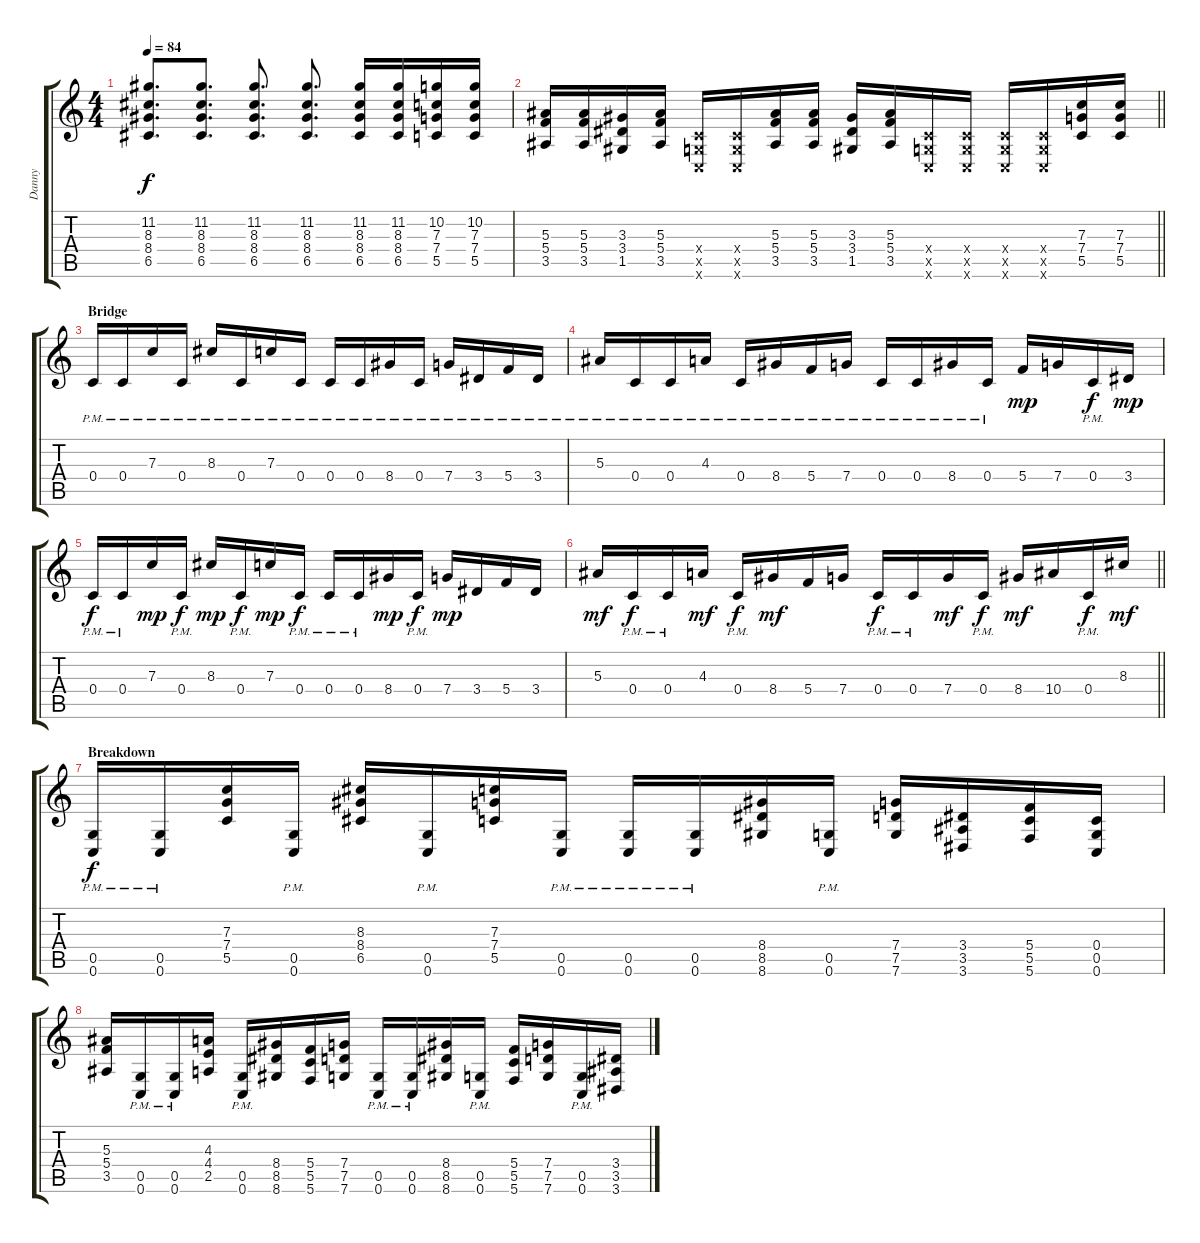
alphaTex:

\track ("Danny" "Danny") {instrument distortionguitar}
\staff {score tabs}
\tuning (D4 A3 F3 C3 G2 C2) {hide}
\ts (4 4)
\tempo 84
\clef g2
\ks c
(11.2 8.3 8.4 6.5).8{d dy f} (11.2 8.3 8.4 6.5).8{d} (11.2 8.3 8.4 6.5).8{d} (11.2 8.3 8.4 6.5).8{d} (11.2 8.3 8.4 6.5).16 (11.2 8.3 8.4 6.5).16 (10.2 7.3 7.4 5.5).16 (10.2 7.3 7.4 5.5).16 |
\barLineRight lightlight
(5.3 5.4 3.5).16 (5.3 5.4 3.5).16 (3.3 3.4 1.5).16 (5.3 5.4 3.5).16 (0.4{x} 0.5{x} 0.6{x}).16 (0.4{x} 0.5{x} 0.6{x}).16 (5.3 5.4 3.5).16 (5.3 5.4 3.5).16 (3.3 3.4 1.5).16 (5.3 5.4 3.5).16 (0.4{x} 0.5{x} 0.6{x}).16 (0.4{x} 0.5{x} 0.6{x}).16 (0.4{x} 0.5{x} 0.6{x}).16 (0.4{x} 0.5{x} 0.6{x}).16 (7.3 7.4 5.5).16 (7.3 7.4 5.5).16 |
\section ("" "Bridge")
0.4{pm}.16 0.4{pm}.16 7.3{pm}.16 0.4{pm}.16 8.3{pm}.16 0.4{pm}.16 7.3{pm}.16 0.4{pm}.16 0.4{pm}.16 0.4{pm}.16 8.4{pm}.16 0.4{pm}.16 7.4{pm}.16 3.4{pm}.16 5.4{pm}.16 3.4{pm}.16 |
5.3{pm}.16 0.4{pm}.16 0.4{pm}.16 4.3{pm}.16 0.4{pm}.16 8.4{pm}.16 5.4{pm}.16 7.4{pm}.16 0.4{pm}.16 0.4{pm}.16 8.4{pm}.16 0.4{pm}.16 5.4.16{dy mp} 7.4.16 0.4{pm}.16{dy f} 3.4.16{dy mp} |
0.4{pm}.16{dy f} 0.4{pm}.16 7.3.16{dy mp} 0.4{pm}.16{dy f} 8.3.16{dy mp} 0.4{pm}.16{dy f} 7.3.16{dy mp} 0.4{pm}.16{dy f} 0.4{pm}.16 0.4{pm}.16 8.4.16{dy mp} 0.4{pm}.16{dy f} 7.4.16{dy mp} 3.4.16 5.4.16 3.4.16 |
\barLineRight lightlight
5.3.16{dy mf} 0.4{pm}.16{dy f} 0.4{pm}.16 4.3.16{dy mf} 0.4{pm}.16{dy f} 8.4.16{dy mf} 5.4.16 7.4.16 0.4{pm}.16{dy f} 0.4{pm}.16 7.4.16{dy mf} 0.4{pm}.16{dy f} 8.4.16{dy mf} 10.4.16 0.4{pm}.16{dy f} 8.3.16{dy mf} |
\section ("" "Breakdown")
(0.5{pm} 0.6{pm}).16{dy f} (0.5{pm} 0.6{pm}).16 (7.3 7.4 5.5).16 (0.5{pm} 0.6{pm}).16 (8.3 8.4 6.5).16 (0.5{pm} 0.6{pm}).16 (7.3 7.4 5.5).16 (0.5{pm} 0.6{pm}).16 (0.5{pm} 0.6{pm}).16 (0.5{pm} 0.6{pm}).16 (8.4 8.5 8.6).16 (0.5{pm} 0.6{pm}).16 (7.4 7.5 7.6).16 (3.4 3.5 3.6).16 (5.4 5.5 5.6).16 (0.4 0.5 0.6).16 |
(5.3 5.4 3.5).16 (0.5{pm} 0.6{pm}).16 (0.5{pm} 0.6{pm}).16 (4.3 4.4 2.5).16 (0.5{pm} 0.6{pm}).16 (8.4 8.5 8.6).16 (5.4 5.5 5.6).16 (7.4 7.5 7.6).16 (0.5{pm} 0.6{pm}).16 (0.5{pm} 0.6{pm}).16 (8.4 8.5 8.6).16 (0.5{pm} 0.6{pm}).16 (5.4 5.5 5.6).16 (7.4 7.5 7.6).16 (0.5{pm} 0.6{pm}).16 (3.4 3.5 3.6).16
